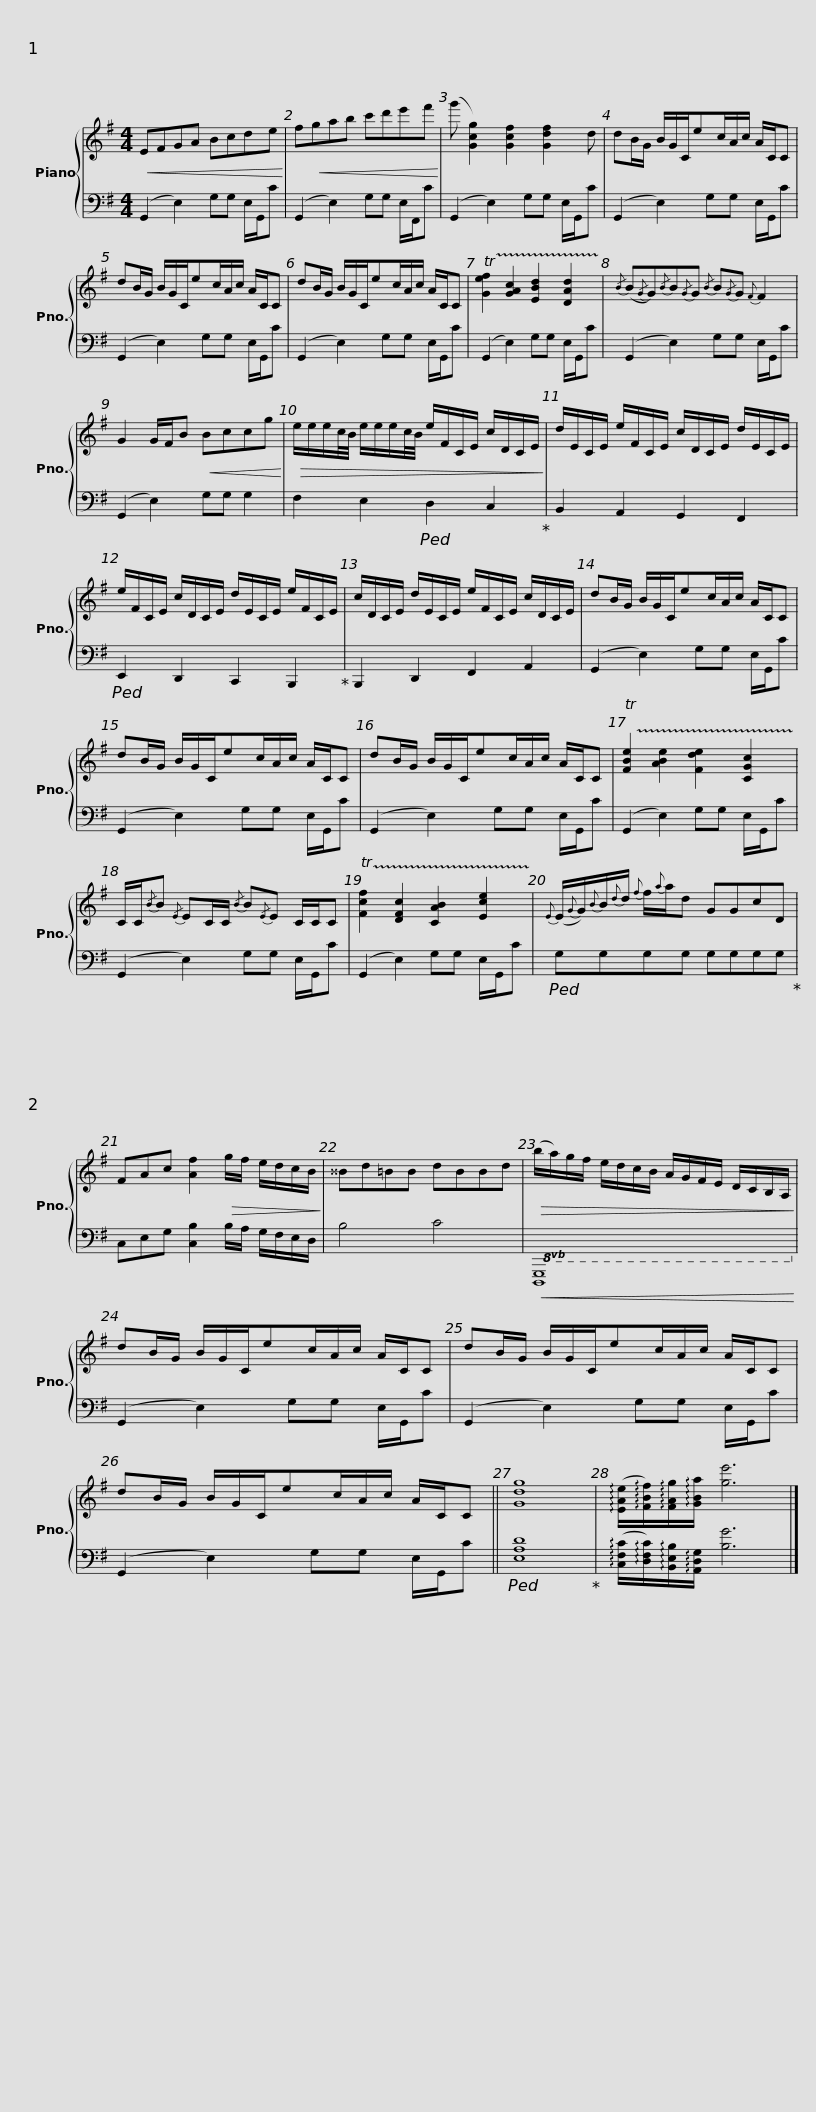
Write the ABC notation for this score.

X:1
%%score { 1 | 2 }
L:1/8
M:4/4
I:linebreak $
K:G
V:1 treble
V:2 bass
V:1
!<(! EFGA Bcde!<)! | f!<(!gab c'd'e'f'!<)! | (g' [Gcg]2) [Gcf]2 [Gdf]2 d |$ dB/G/ B/G/C/ec/A/c/ A/C/C | dB/G/ B/G/C/ec/A/c/ A/C/C | %5
 dB/G/ B/G/C/ec/A/c/ A/C/C |$ !trill(!T[Gef]2 [GAc]2 [EBd]2 [DAd]2!trill)! |{/B} (B{/G}G){/B}B{/G}G{/B} B{/G}G{F} F2 | G2 G/F/B!<(! Bccg!<)! |$!>(! e/e/e/c/4B/4 e/e/e/c/4B/4 e/F/C/E/ c/D/C/E/!>)! | %10
 d/E/C/E/ e/F/C/E/ c/D/C/E/ d/E/C/E/ |$ e/F/C/E/ c/D/C/E/ d/E/C/E/ e/F/C/E/ | c/D/C/E/ d/E/C/E/ e/F/C/E/ c/D/C/E/ |$ dB/G/ B/G/C/ec/A/c/ A/C/C | dB/G/ B/G/C/ec/A/c/ A/C/C | %15
 dB/G/ B/G/C/ec/A/c/ A/C/C |$ !trill(!T[FBe]2 [ABe]2 [Fde]2 [CGc]2!trill)! | C/C/{/B}B{/E} EC/C/{/B} B{/E}E C/C/C | !trill(!T[Fcf]2 [DFc]2 [CAB]2 [Ece]2!trill)! |${E} (E/{G}G/){B}B/{d}d/{f} f/{a}a/d GGcD | %20
 FAc [Af]2!>(! g/f/ e/d/c/B/!>)! | ^^Bd=BB dBBd |$!>(! (b/a/)g/f/ e/d/c/B/ A/G/F/E/ D/C/B,/A,/!>)! | dB/G/ B/G/C/ec/A/c/ A/C/C |$ dB/G/ B/G/C/ec/A/c/ A/C/C | %25
 dB/G/ B/G/C/ec/A/c/ A/C/C || [Gdg]8 | (!arpeggio![EAe]/!arpeggio![FBf]/)!arpeggio![FAg]/!arpeggio![GBa]/ [ge']6 |] %28
V:2
 (G,,2 E,2) G,G, E,/G,,/C | (G,,2 E,2) G,G, E,/F,,/C | (G,,2 E,2) G,G, E,/G,,/C |$ (G,,2 E,2) G,G, E,/G,,/C | (G,,2 E,2) G,G, E,/G,,/C | %5
 (G,,2 E,2) G,G, E,/G,,/C |$ (G,,2 E,2) G,G, E,/G,,/C | (G,,2 E,2) G,G, E,/G,,/C | (G,,2 E,2) G,G, G,2 |$ F,2 E,2!ped! D,2 C,2!ped-up! | %10
 B,,2 A,,2 G,,2 F,,2 |$!ped! E,,2 D,,2 C,,2 B,,,2!ped-up! | B,,,2 D,,2 F,,2 A,,2 |$ (G,,2 E,2) G,G, E,/G,,/C | (G,,2 E,2) G,G, E,/G,,/C | %15
 (G,,2 E,2) G,G, E,/G,,/C |$ (G,,2 E,2) G,G, E,/G,,/C | (G,,2 E,2) G,G, E,/G,,/C | (G,,2 E,2) G,G, E,/G,,/C |$!ped! G,G,G,G, G,G,G,G,!ped-up! | %20
 C,E,G, [C,B,]2 B,/A,/ G,/F,/E,/D,/ | B,4 C4 |$!<(!!8vb(! [D,,,G,,,]8!<)!!8vb)! | (G,,2 E,2) G,G, E,/G,,/C |$ (G,,2 E,2) G,G, E,/G,,/C | %25
 (G,,2 E,2) G,G, E,/G,,/C ||!ped! [E,A,D]8!ped-up! | (!arpeggio![C,F,C]/!arpeggio![D,F,C]/)!arpeggio![B,,E,B,]/!arpeggio![A,,D,G,]/ [B,G]6 |] %28
